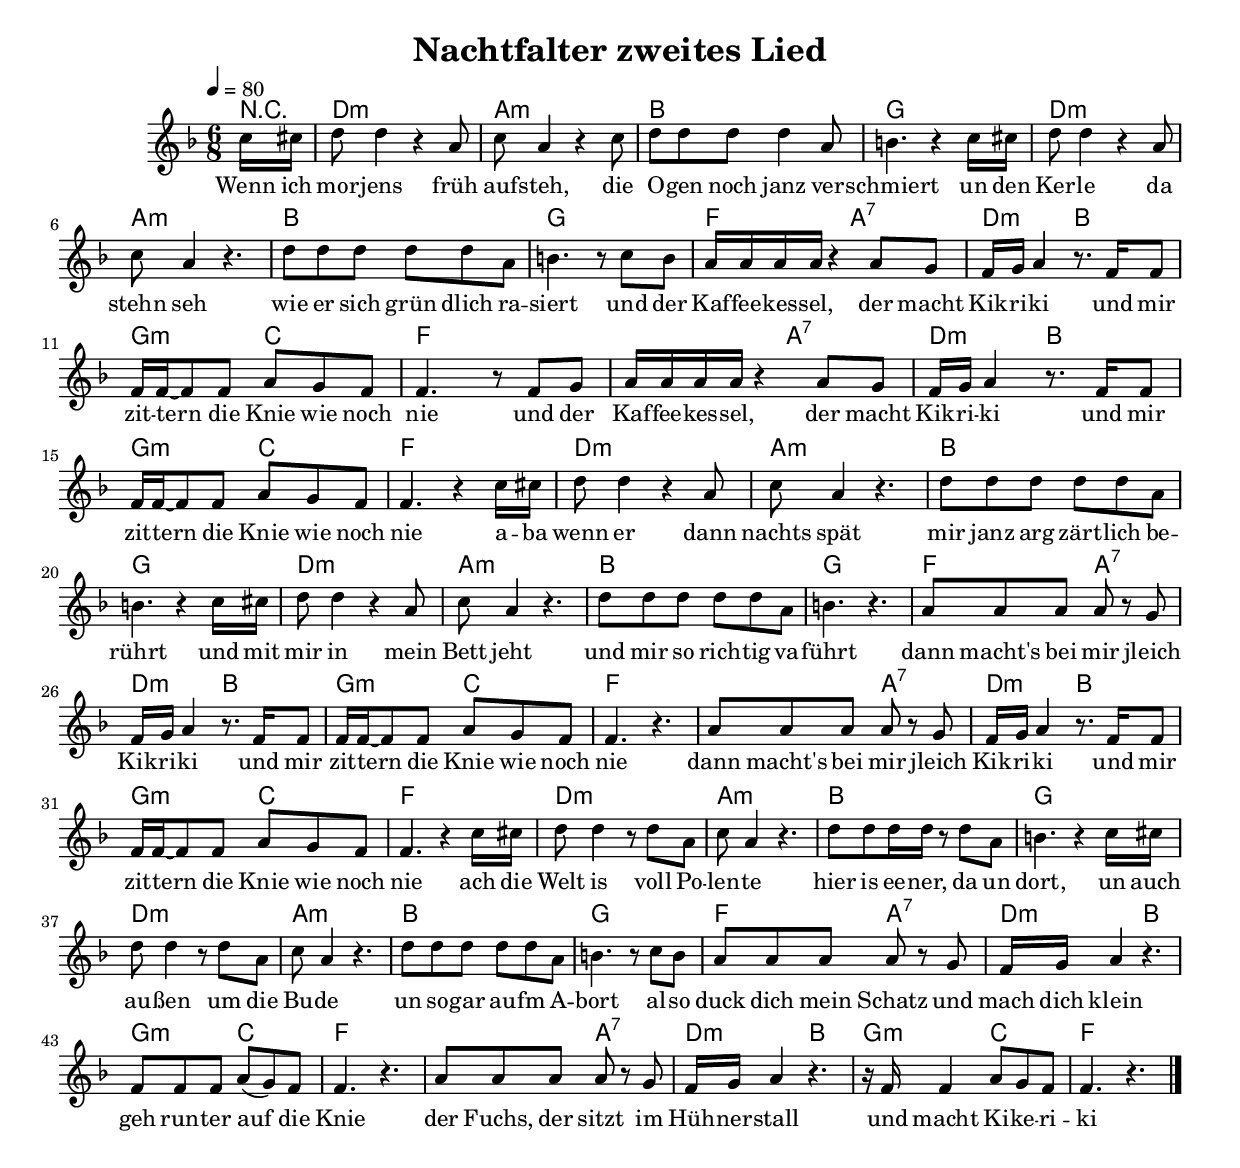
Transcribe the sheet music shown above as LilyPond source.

\version "2.13.39"

\header {
  title = "Nachtfalter zweites Lied"
%  composer = "Text & Musik: Christian Schramm"
}

%Größe der Partitur
#(set-global-staff-size 18)

#(set-default-paper-size "a4")

%Abschalten von Point&Click
#(ly:set-option 'point-and-click #f)


melody = \relative c'' {
	\tempo 4=80
	\clef treble
	\key d \minor
	\time 6/8
%%%%


\partial 8 c16 cis
d8 d4 r4 a8
c8 a4 r4 c8
d d d d4 a8
b4. r4 c16 cis

d8 d4 r4 a8
c8 a4 r4.
d8 d d d d a
b4. r8 c b

%%%%%

a16 a a a r4 a8 g
f16 g a4 r8. f16 f8
f16 f~ f8 f a g f
f4. r8 f g

a16 a a a r4 a8 g
f16 g a4 r8. f16 f8
f16 f~ f8 f a g f
f4. r4 c'16 cis

%%%%%
d8 d4 r4 a8
c8 a4 r4.
d8 d d d d a
b4. r4 c16 cis

d8 d4 r4 a8
c8 a4 r4.
d8 d d d d a
b4. r4.

%%%%%

a8 a a a  r8 g
f16 g a4 r8. f16 f8
f16 f~ f8 f a g f
f4. r4.

a8 a a a  r8 g
f16 g a4 r8. f16 f8
f16 f~ f8 f a g f
f4. r4 c'16 cis

%%%%%
d8 d4 r8 d a
c8 a4 r4.
d8 d d16 d r8 d a
b4. r4 c16 cis

d8 d4 r8 d a
c8 a4 r4.
d8 d d d d a
b4. r8 c b

%%%%%

a8 a a a  r8 g
f16 g a4 r4.
f8 f f a( g) f
f4. r4.

a8 a a a  r8 g
f16 g a4 r4.
r16 f f4 a8 g f
f4. r4.
\bar "|."
}

secondVoice = \relative c' {


}

text = \lyricmode {
Wenn ich mor -- jens früh auf -- steh, 
die O -- gen noch janz ver -- schmiert
un den Ker -- le da stehn seh
wie er sich grün dlich ra -- siert
und der Kaf -- fee -- kes -- sel, der macht Kik -- ri -- ki
und mir zit -- tern die Knie wie noch nie
und der Kaf -- fee -- kes -- sel, der macht Kik -- ri -- ki
und mir zit -- tern die Knie wie noch nie

a -- ba wenn er dann nachts spät
mir janz arg zärt -- lich be -- rührt
und mit mir in mein Bett jeht
und mir so rich -- tig va -- führt
dann macht's bei mir jleich Kik -- ri -- ki
und mir zit -- tern die Knie wie noch nie
dann macht's bei mir jleich Kik -- ri -- ki
und mir zit -- tern die Knie wie noch nie

ach die Welt is voll  Po -- len -- te
hier is ee -- ner, da un dort,
un auch au -- ßen um die Bu -- de
un so -- gar au -- fm A -- bort
al -- so duck dich mein Schatz und mach dich klein
geh run -- ter auf die Knie
der Fuchs, der sitzt im Hüh -- ner  -- stall
und macht  Ki -- ke -- ri -- ki
}


harmonies = \chordmode {
	\germanChords
r8
d2.:m a:m bes g
d2.:m a:m bes g
f4. a:7 d:m bes g:m c f2.
f4. a:7 d:m bes g:m c f2.

d2.:m a:m bes g
d2.:m a:m bes g
f4. a:7 d:m bes g:m c f2.
f4. a:7 d:m bes g:m c f2.

d2.:m a:m bes g
d2.:m a:m bes g
f4. a:7 d:m bes g:m c f2.
f4. a:7 d:m bes g:m c f2.
}


\score {
	<<
		\new ChordNames {
			\set chordChanges = ##t
			\harmonies
		}
		\context Staff = gesang <<
		  \context Voice =
                    christian { <<  \melody >> }
%%		  \context Voice =
%%                    stephan { \voiceTwo <<  \secondVoice >> }

		>>
		\new Lyrics \lyricsto "christian" \text
	>>
	\layout { }
	\midi { }
}